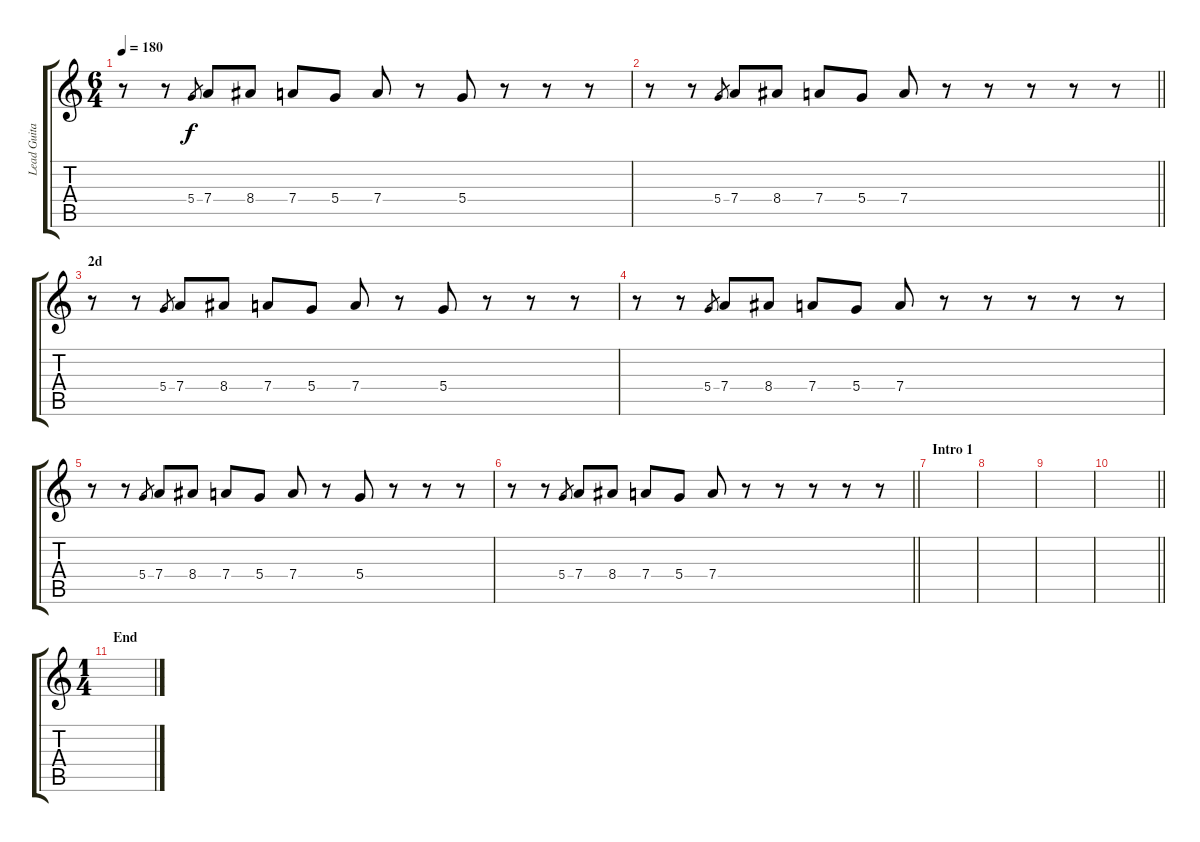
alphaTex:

\track ("Lead Guitar" "Lead Guita") {instrument acousticguitarsteel}
\staff {score tabs}
\tuning (E4 B3 G3 D3 A2 E2) {hide}
\ts (6 4)
\tempo 180
\clef g2
\ks c
r.8{dy f} r.8 5.4.8{gr} 7.4.8 8.4.8 7.4.8 5.4.8 7.4.8 r.8 5.4.8 r.8 r.8 r.8 |
\barLineRight lightlight
r.8 r.8 5.4.8{gr} 7.4.8 8.4.8 7.4.8 5.4.8 7.4.8 r.8 r.8 r.8 r.8 r.8 |
\section ("" "2d")
r.8 r.8 5.4.8{gr} 7.4.8 8.4.8 7.4.8 5.4.8 7.4.8 r.8 5.4.8 r.8 r.8 r.8 |
r.8 r.8 5.4.8{gr} 7.4.8 8.4.8 7.4.8 5.4.8 7.4.8 r.8 r.8 r.8 r.8 r.8 |
r.8 r.8 5.4.8{gr} 7.4.8 8.4.8 7.4.8 5.4.8 7.4.8 r.8 5.4.8 r.8 r.8 r.8 |
\barLineRight lightlight
r.8 r.8 5.4.8{gr} 7.4.8 8.4.8 7.4.8 5.4.8 7.4.8 r.8 r.8 r.8 r.8 r.8 |
\section ("" "Intro 1")
|
|
|
\barLineRight lightlight
|
\ts (1 4)
\section ("" "End")
